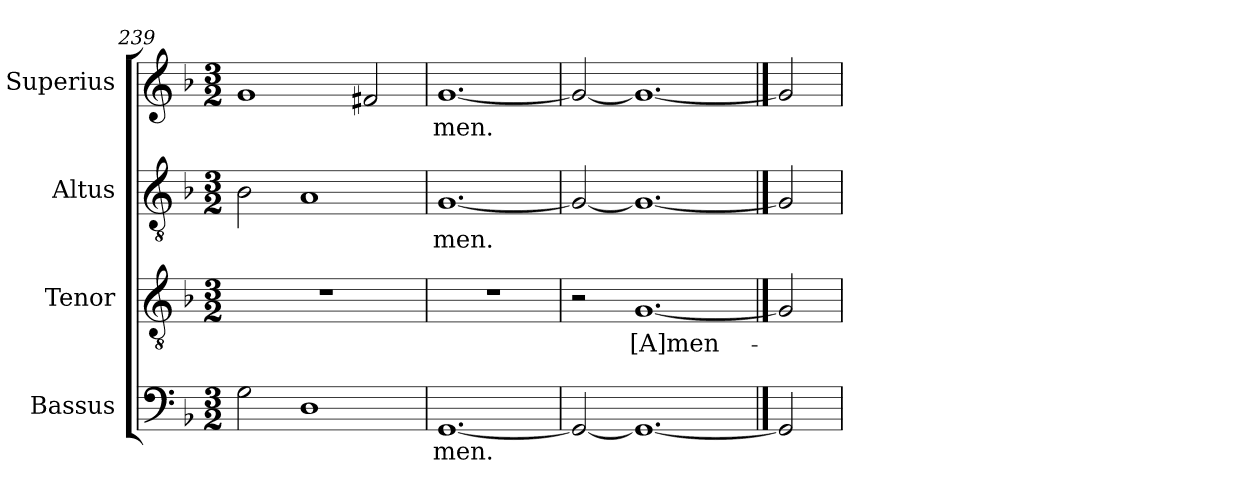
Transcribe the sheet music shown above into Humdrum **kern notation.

**kern	**text	**kern	**text	**kern	**text	**kern	**text
*part4	*part4	*part3	*part3	*part2	*part2	*part1	*part1
*staff4	*staff4	*staff3	*staff3	*staff2	*staff2	*staff1	*staff1
*I"Bassus	*	*I"Tenor	*	*I"Altus	*	*I"Superius	*
*I'B	*	*I'T	*	*I'A	*	*I'S	*
*clefF4	*	*clefGv2	*	*clefGv2	*	*clefG2	*
*k[b-]	*	*k[b-]	*	*k[b-]	*	*k[b-]	*
*M3/2	*	*M3/2	*	*M3/2	*	*M3/2	*
=239	=239	=239	=239	=239	=239	=239	=239
2G	.	1.r	.	2B-	.	1g	.
1D	.	.	.	1A	.	.	.
.	.	.	.	.	.	2f#X	.
=240	=240	=240	=240	=240	=240	=240	=240
[1.GG	-men.	1.r	.	[1.G	-men.	[1.g	-men.
=241	=241	=241	=241	=241	=241	=241	=241
2GG_	.	2r	.	2G_	.	2g_	.
!	!	!	!LO:LY:i	!	!	!	!
1.GG_	.	[1.G	[A]­men-	1.G_	.	1.g_	.
==242	==242	==242	==242	==242	==242	==242	==242
2GG]	.	2G]	.	2G]	.	2g]	.
=	=	=	=	=	=	=	=
*-	*-	*-	*-	*-	*-	*-	*-
